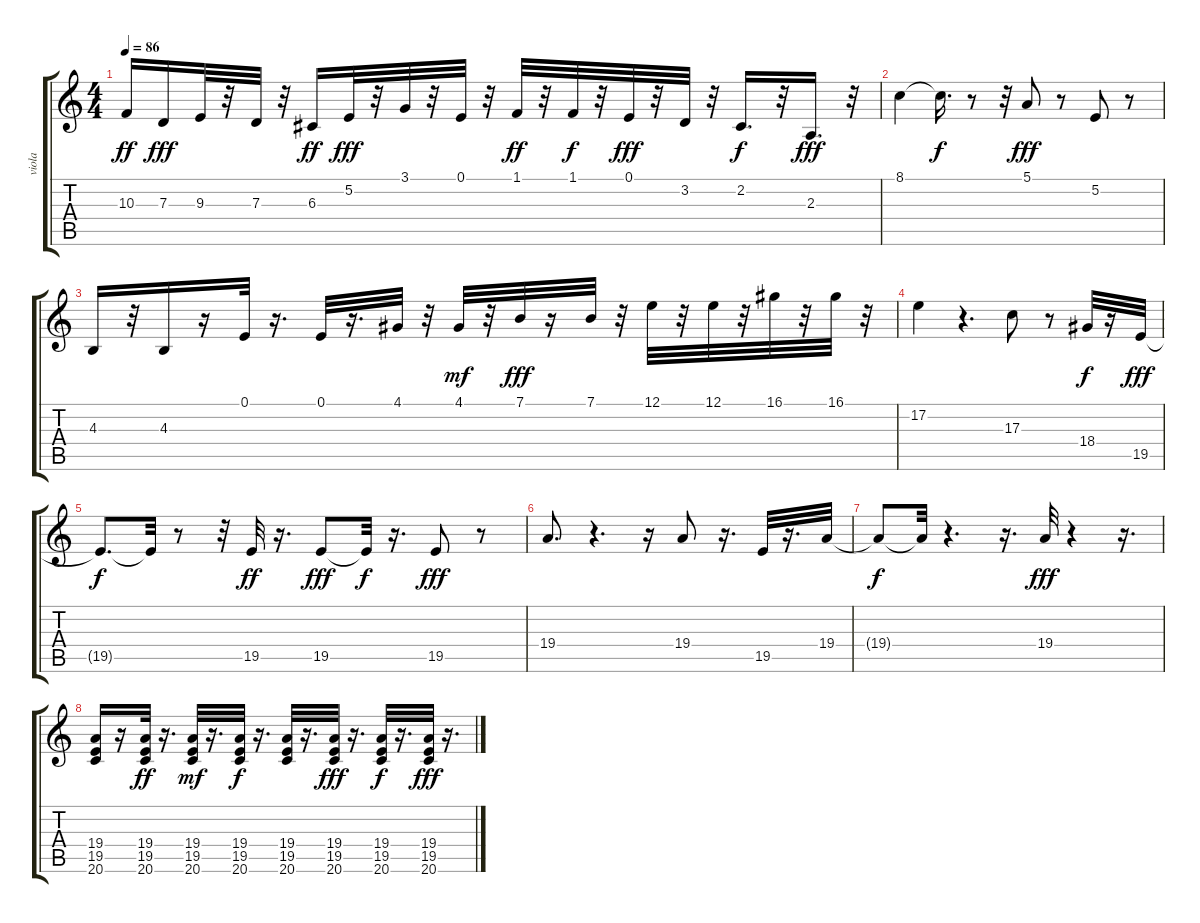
\track ("viola" "viola") {instrument viola}
\staff {score tabs}
\tuning (E4 B3 G3 D3 A2 E2) {hide}
\ts (4 4)
\tempo 86
\clef g2
\ks c
10.3.16{dy ff} 7.3.16{dy fff} 9.3.32 r.32 7.3.32 r.32 6.3.16{dy ff} 5.2.32{dy fff} r.32 3.1.32 r.32 0.1.32 r.32 1.1.32{dy ff} r.32 1.1.32{dy f} r.32 0.1.32{dy fff} r.32 3.2.32 r.32 2.2.16{d dy f} r.32 2.3.16{d dy fff} r.32 |
8.1.4 8.1{t}.16{d dy f} r.8 r.32 5.1.8{dy fff} r.8 5.2.8 r.8 |
4.3.16 r.32 4.3.16 r.16 0.1.32 r.16{d} 0.1.32 r.16{d} 4.1.32 r.32 4.1.32{dy mf} r.32 7.1.32{dy fff} r.16 7.1.32 r.32 12.1.32 r.32 12.1.32 r.32 16.1.32 r.32 16.1.32 r.32 |
17.2.4 r.4{d} 17.3.8 r.8 18.4.32{dy f} r.16 19.5.32{dy fff} |
19.5{t}.8{d dy f} 19.5{t}.32 r.8 r.32 19.5.32{dy ff} r.16{d} 19.5.8{dy fff} 19.5{t}.32{dy f} r.16{d} 19.5.8{dy fff} r.8 |
19.4.8{d} r.4{d} r.16 19.4.8 r.16{d} 19.5.32 r.16{d} 19.4.32 |
19.4{t}.8{dy f} 19.4{t}.32 r.4{d} r.16{d} 19.4.32{dy fff} r.4 r.16{d} |
(19.4 19.5 20.6).16 r.16 (19.4 19.5 20.6).32{dy ff} r.16{d} (19.4 19.5 20.6).32{dy mf} r.16{d} (19.4 19.5 20.6).32{dy f} r.16{d} (19.4 19.5 20.6).32 r.16{d} (19.4 19.5 20.6).32{dy fff} r.16{d} (19.4 19.5 20.6).32{dy f} r.16{d} (19.4 19.5 20.6).32{dy fff} r.16{d}
